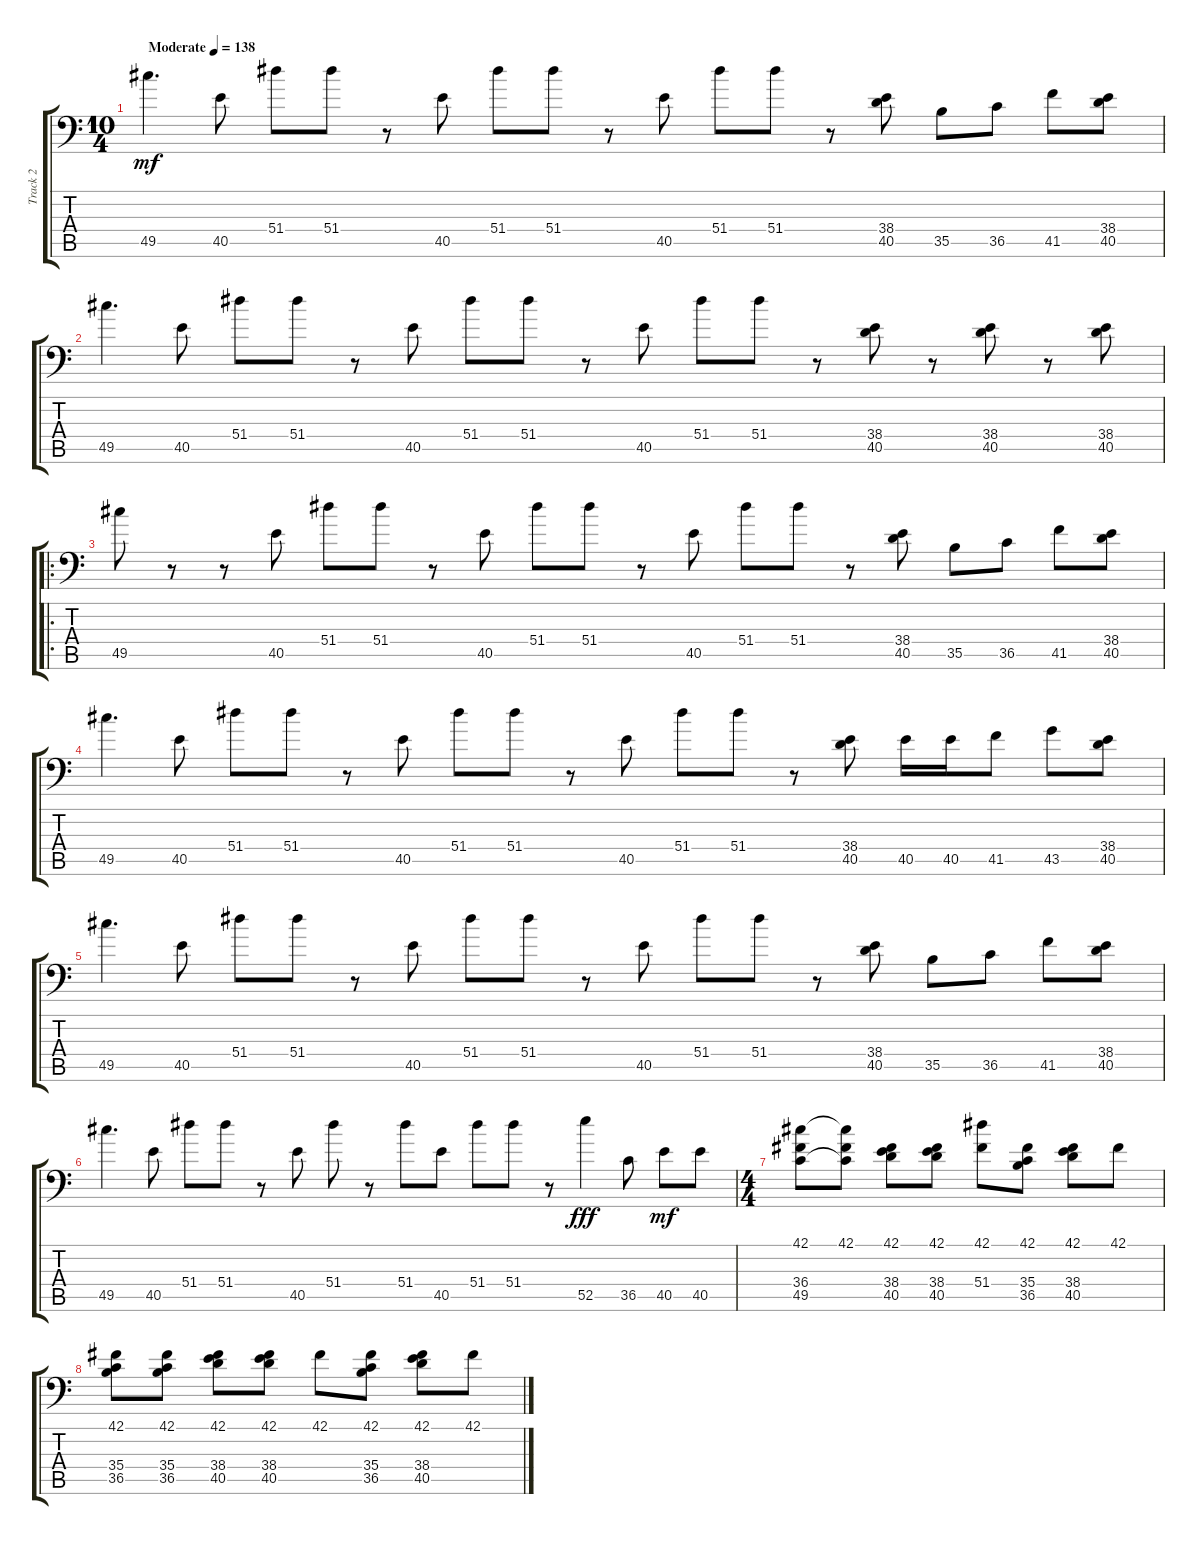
\track ("Track 2" "Track 2") {instrument acousticgrandpiano}
\staff {score tabs}
\tuning (C-1 C-1 C-1 C-1 C-1 C-1) {hide}
\ts (10 4)
\tempo (138 "Moderate")
\clef f4
\ks c
49.5.4{d dy mf instrument acousticgrandpiano} 40.5.8 51.4.8 51.4.8 r.8 40.5.8 51.4.8 51.4.8 r.8 40.5.8 51.4.8 51.4.8 r.8 (38.4 40.5).8 35.5.8 36.5.8 41.5.8 (38.4 40.5).8 |
49.5.4{d} 40.5.8 51.4.8 51.4.8 r.8 40.5.8 51.4.8 51.4.8 r.8 40.5.8 51.4.8 51.4.8 r.8 (38.4 40.5).8 r.8 (38.4 40.5).8 r.8 (38.4 40.5).8 |
\ro
49.5.8 r.8 r.8 40.5.8 51.4.8 51.4.8 r.8 40.5.8 51.4.8 51.4.8 r.8 40.5.8 51.4.8 51.4.8 r.8 (38.4 40.5).8 35.5.8 36.5.8 41.5.8 (38.4 40.5).8 |
49.5.4{d} 40.5.8 51.4.8 51.4.8 r.8 40.5.8 51.4.8 51.4.8 r.8 40.5.8 51.4.8 51.4.8 r.8 (38.4 40.5).8 40.5.16 40.5.16 41.5.8 43.5.8 (38.4 40.5).8 |
49.5.4{d} 40.5.8 51.4.8 51.4.8 r.8 40.5.8 51.4.8 51.4.8 r.8 40.5.8 51.4.8 51.4.8 r.8 (38.4 40.5).8 35.5.8 36.5.8 41.5.8 (38.4 40.5).8 |
49.5.4{d} 40.5.8 51.4.8 51.4.8 r.8 40.5.8 51.4.8 r.8 51.4.8 40.5.8 51.4.8 51.4.8 r.8 52.5.4{dy fff} 36.5.8 40.5.8{dy mf} 40.5.8 |
\ts (4 4)
(42.1 36.4 49.5).8 (42.1 36.4{t} 49.5{t}).8 (42.1 38.4 40.5).8 (42.1 38.4 40.5).8 (42.1 51.4).8 (42.1 35.4 36.5).8 (42.1 38.4 40.5).8 42.1.8 |
(42.1 35.4 36.5).8 (42.1 35.4 36.5).8 (42.1 38.4 40.5).8 (42.1 38.4 40.5).8 42.1.8 (42.1 35.4 36.5).8 (42.1 38.4 40.5).8 42.1.8
